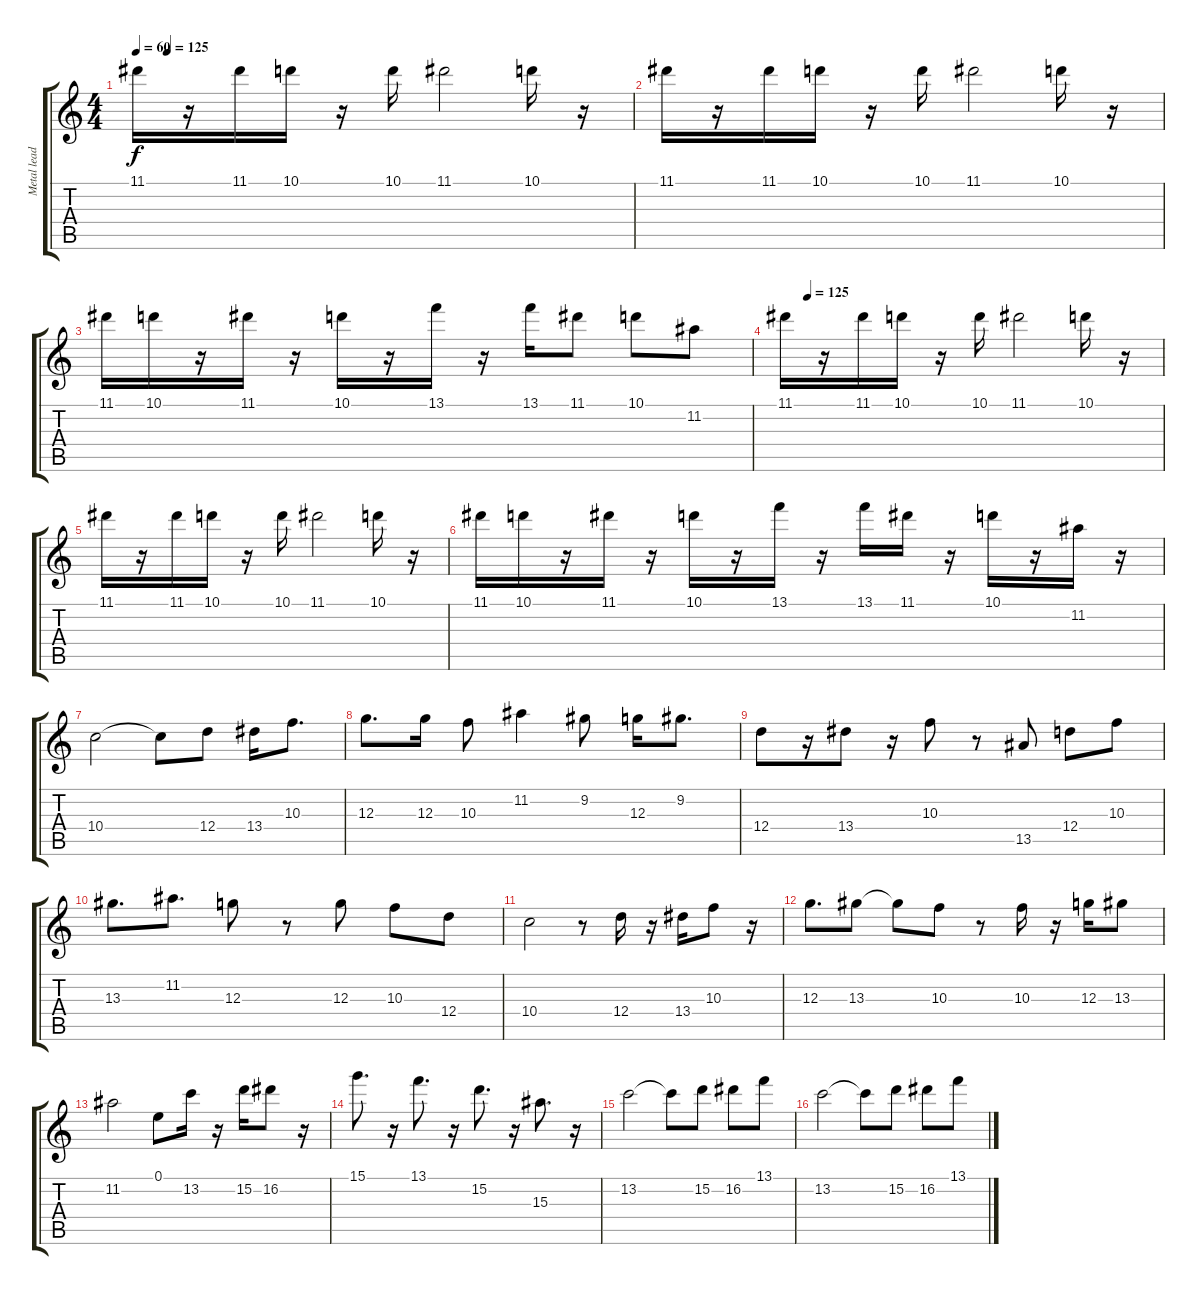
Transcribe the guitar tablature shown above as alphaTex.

\track ("Metal lead" "Metal lead") {instrument distortionguitar}
\staff {score tabs}
\tuning (E4 B3 G3 D3 A2 E2) {hide}
\ts (4 4)
\tempo 60
\tempo (125 0.0625)
\tempo 60
\clef g2
\ks c
11.1.16{dy f instrument distortionguitar} r.16 11.1.16 10.1.16 r.16 10.1.16 11.1.2 10.1.16 r.16 |
11.1.16 r.16 11.1.16 10.1.16 r.16 10.1.16 11.1.2 10.1.16 r.16 |
11.1.16 10.1.16 r.16 11.1.16 r.16 10.1.16 r.16 13.1.16 r.16 13.1.16 11.1.8 10.1.8 11.2.8 |
\tempo (125 0.0625)
11.1.16 r.16 11.1.16 10.1.16 r.16 10.1.16 11.1.2 10.1.16 r.16 |
11.1.16 r.16 11.1.16 10.1.16 r.16 10.1.16 11.1.2 10.1.16 r.16 |
11.1.16 10.1.16 r.16 11.1.16 r.16 10.1.16 r.16 13.1.16 r.16 13.1.16 11.1.16 r.16 10.1.16 r.16 11.2.16 r.16 |
10.4.2 10.4{t}.8 12.4.8 13.4.16 10.3.8{d} |
12.3.8{d} 12.3.16 10.3.8 11.2.4 9.2.8 12.3.16 9.2.8{d} |
12.4.8 r.16 13.4.8 r.16 10.3.8 r.8 13.5.8 12.4.8 10.3.8 |
13.3.8{d} 11.2.8{d} 12.3.8 r.8 12.3.8 10.3.8 12.4.8 |
10.4.2 r.8 12.4.16 r.16 13.4.16 10.3.8 r.16 |
12.3.8{d} 13.3.8 13.3{t}.8 10.3.8 r.8 10.3.16 r.16 12.3.16 13.3.8 |
11.2.2 0.1.8 13.2.16 r.16 15.2.16 16.2.8 r.16 |
15.1.8{d} r.16 13.1.8{d} r.16 15.2.8{d} r.16 15.3.8{d} r.16 |
13.2.2 13.2{t}.8 15.2.8 16.2.8 13.1.8 |
13.2.2 13.2{t}.8 15.2.8 16.2.8 13.1.8
